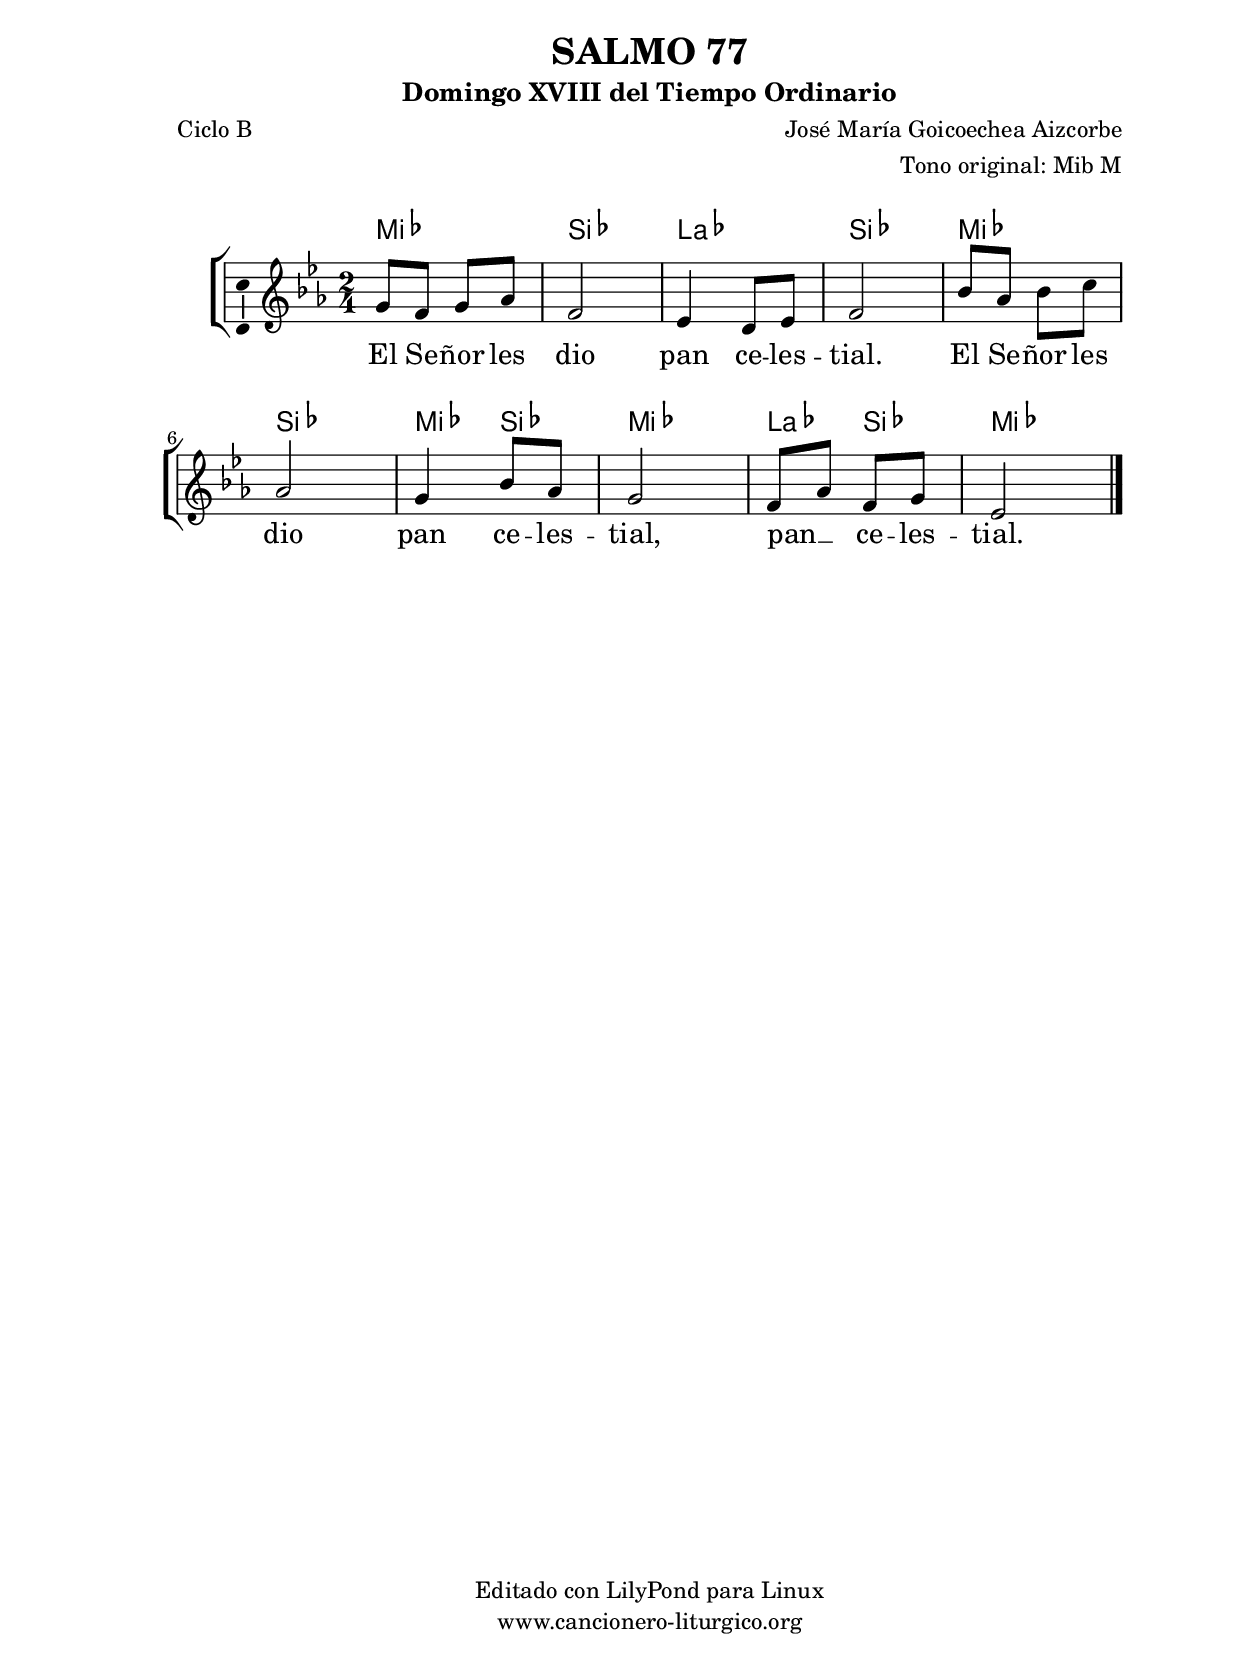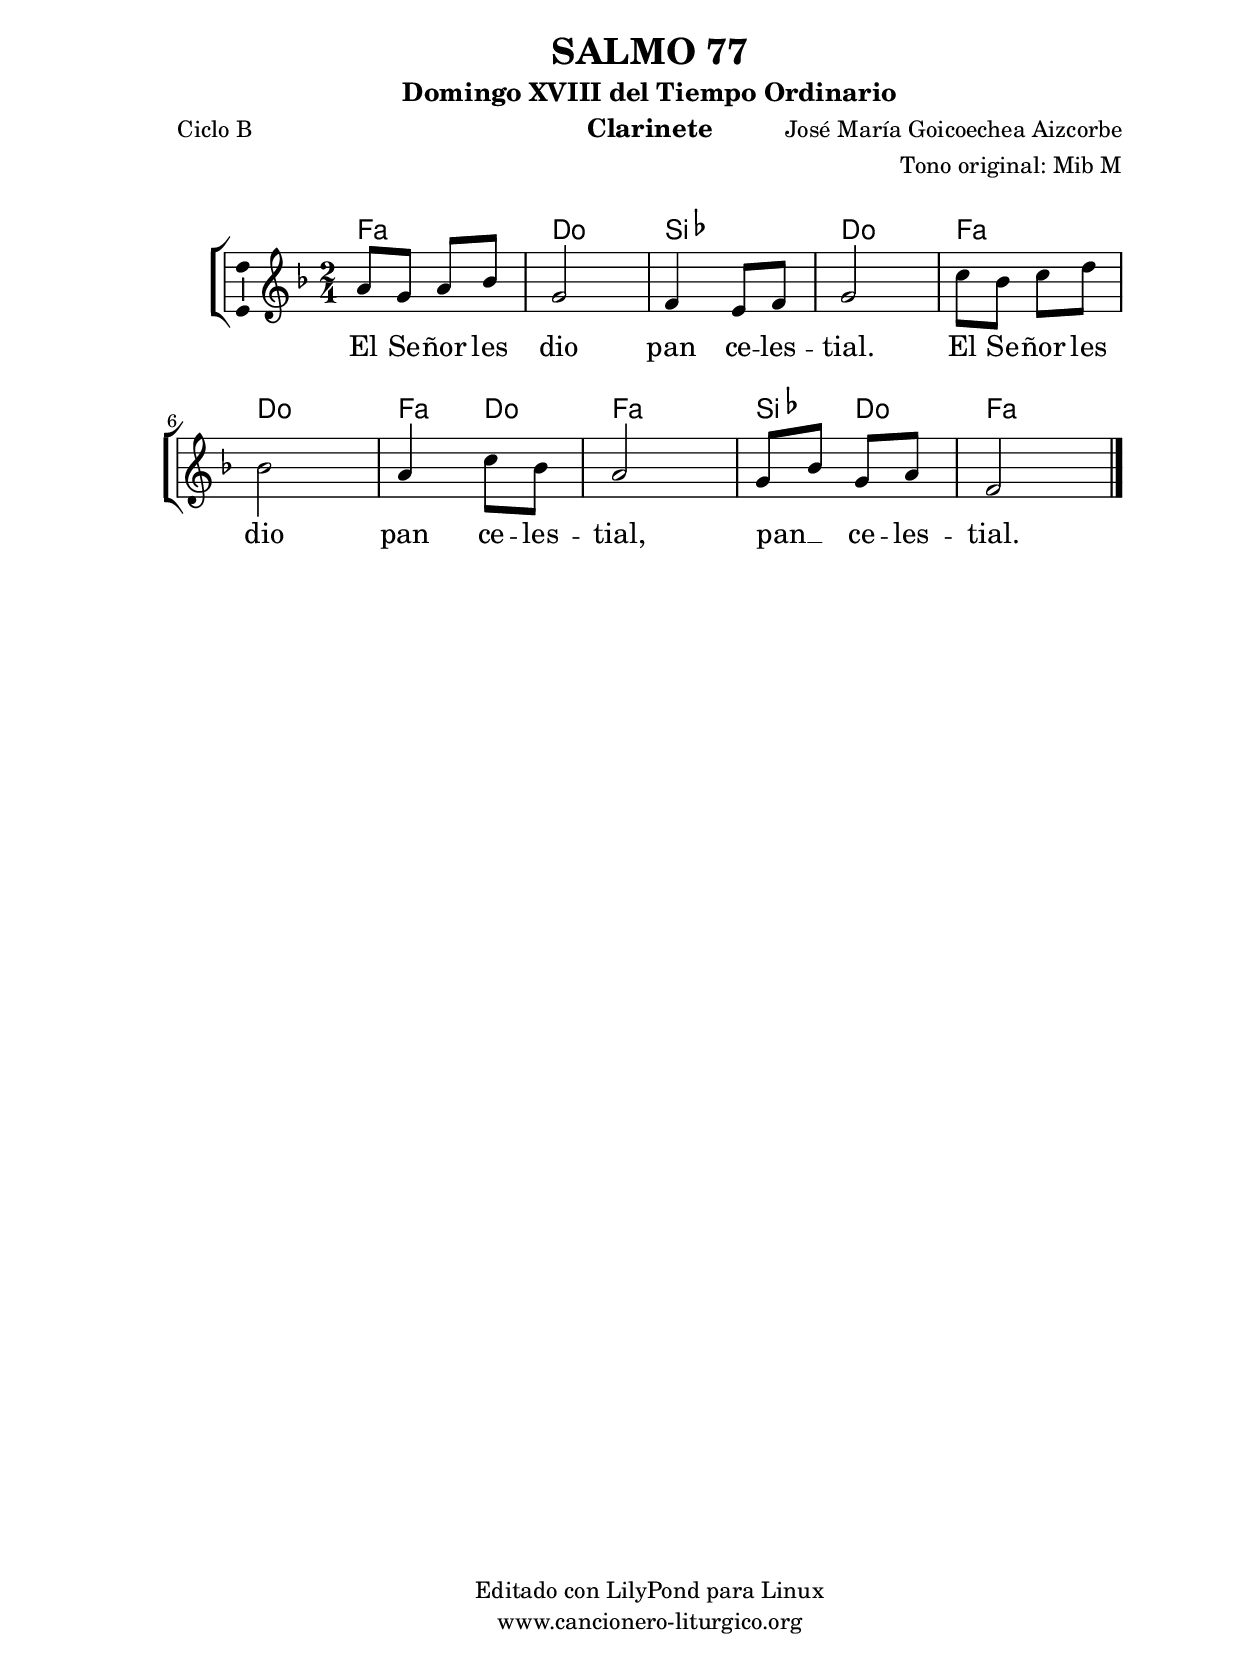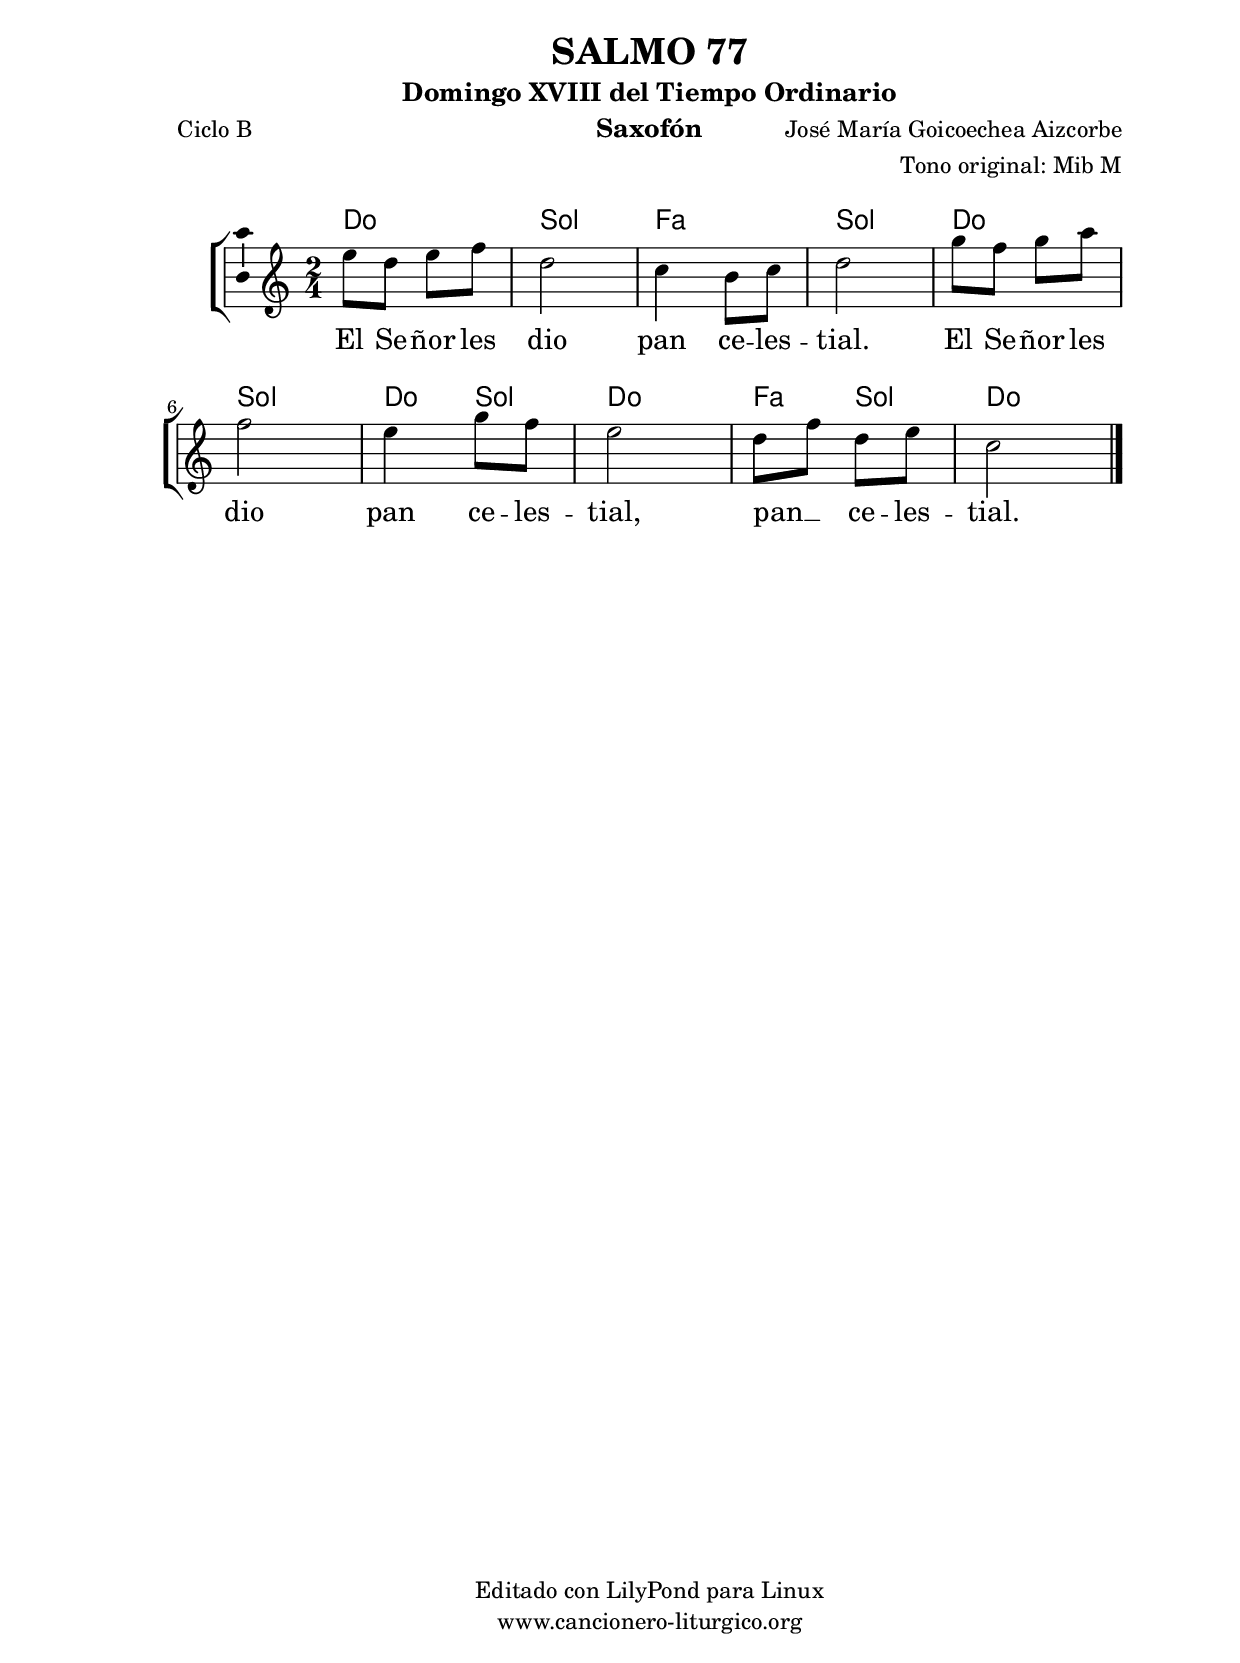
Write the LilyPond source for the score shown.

%
%para convertir .midi en .wav:
%timidity filename.midi -Ow -o finename.wav
%
%
%Para convertir de .wav a .mp3:
%lame -h -m j filename.wav
%
%
%para escuchar el midi:
%timidity nombrefichero.midi
%


%versión de lilypond para la que se ha escrito esta partitura:
\version "2.16.0"

	%Tamaño papel
	#(set-default-paper-size "a4")
	%Tamaño partitura
	#(set-global-staff-size 20)
	%No responde al pulsar sobre una nota
	#(ly:set-option 'point-and-click #f)

%parámetros del encabezamiento:
\header {
	title = "SALMO 77"
	subtitle = "Domingo XVIII del Tiempo Ordinario"
	composer = "José María Goicoechea Aizcorbe"
	poet = "Ciclo B"
	meter = ""
	arranger = "Tono original: Mib M"
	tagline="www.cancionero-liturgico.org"
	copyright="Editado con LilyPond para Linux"
	}

%parámetros asociados al papel:
\paper  {
	oddHeaderMarkup = \markup {\fill-line { \on-the-fly #not-first-page \fromproperty #'header:title \on-the-fly #not-first-page \fromproperty #'header:composer }}
	evenHeaderMarkup = \markup {\fill-line { \fromproperty #'header:composer \fromproperty #'header:title }}
	#(set-paper-size "a4")
	print-page-number = ##f
	first-page-number = 1
	print-first-page-number = ##f
%	head-separation = 3.0 \cm
	top-margin = 2.0 \cm
	bottom-margin = 0.5\cm
%%%	bottom-margin = -1.0\cm
	left-margin = 3.0 \cm
	line-width = 16.0 \cm 
	indent = 8\mm
	interscoreline = 2.\mm
	between-system-space = 15\mm
%	para que las partituras no llenen la hoja:
	ragged-bottom = ##t
%	idem para la última hoja:
	ragged-last-bottom = ##f
%	para que las partituras llenen el ancho del papel:
	ragged-last = ##f
	after-title-space = 2.5 \cm
%page-count=1
%system-count=8

	%Flexible Vertical Spacing
%	markup-markup-spacing =
%	#'((basic-distance . 15) (minimum-distance . 15) (padding . 3))
	markup-system-spacing =
	#'((basic-distance . 15) (minimum-distance . 15) (padding . 3))
	system-system-spacing =
	#'((basic-distance . 15) (minimum-distance . 15) (padding . 3))
	score-system-spacing =
	#'((basic-distance . 15) (minimum-distance . 15) (padding . 5))
%	top-system-spacing = % header
%	#'((basic-distance . 8) (minimum-distance . 0) (padding . 3))
%	top-markup-spacing =
%	#'((basic-distance . 20) (minimum-distance . 20) (padding . 3))
	last-bottom-spacing = % footer
	#'((basic-distance . 5) (minimum-distance . 5) (padding . 3))
%	score-markup-spacing =
%	#'((basic-distance . 16) (minimum-distance . 13) (padding . 3))

	}


%parámetros que afectan a toda la partitura:
global =  {
	%clave de sol (G):
	\clef G
	%armadura:
%%%	\transpose a c
	\key ees \major
	\tempo 4=100
	\set Score.tempoHideNote = ##t
	}


acordes = {
	\italianChords
	\chordmode {
%%%	\transpose a c
{

ees2 bes aes bes ees bes ees4 bes ees2 aes4 bes ees2

	}
	}
}

melodia = 
%%%	\transpose a c
{
	\relative c''{
	\time 2/4

g8 f g aes
f2
ees4 d8 ees
f2
bes8 aes bes c
aes2
g4 bes8 aes
g2
f8 aes f g
ees2

\bar "|."
}
}

texto = \lyricmode {
El Se -- ñor les dio pan ce -- les -- tial.
El Se -- ñor les dio pan ce -- les -- tial,
pan __ _ ce -- les -- tial.
	}


acordesStaff = \context ChordNames = acordesStaff <<
	\set chordChanges = ##t
	\acordes
	>>


vozStaff = \context Voice = vozStaff
\with {\consists "Ambitus_engraver"}
<<
%	\set Staff.instrumentName = ""
%	\set Staff.shortInstrumentName = ""
%	\set Staff.midiInstrument = #"clarinet"
%	\set Staff.midiInstrument = #"cello"
%	\set Staff.midiInstrument = #"flute"
	\set Staff.midiInstrument = #"electric guitar (jazz)"
%	\set Staff.midiInstrument = #"english horn"
%	\set Staff.midiInstrument = #"violin"
%	\set Staff.midiInstrument = #"glockenspiel"
	\set Staff.midiMinimumVolume = #0.7
	\set Staff.midiMaximumVolume = #0.9
	\global
	\melodia
	>>


textoStaff = \context Lyrics = textoStaff <<
	\lyricsto vozStaff \texto
	>>

\book {
	\score {
		\context ChoirStaff {
			\override StaffGroup.SystemStartBracket #'collapse-height = #1
			\override Score.SystemStartBar #'collapse-height = #1
			<<
			\acordesStaff
			\vozStaff
			\textoStaff
			>>
			}
		\layout {
	    		\context {
				\Lyrics
				\override LyricText #'font-size = #2
				}
	   		 \context {
				\Score
				%fontSize = #3
				\override StaffSymbol #'staff-space = #(magstep +3)
				%\override Beam #'thickness = #0.55
				%\override SpacingSpanner #'spacing-increment = #1.0
				%\override Slur #'height-limit = #1.5
				}
			}
		}
	\score {
		\unfoldRepeats
		\context ChoirStaff {
			<<
			\acordesStaff
			\vozStaff
			>>
			}
		\midi {
	  		\context {
	  			\Score
				tempoWholesPerMinute = #(ly:make-moment 70 4)
				}
			}
		}
	}

%Partitura para clarinete
#(define output-suffix "C")
\book {
	\header{
		instrument = "Clarinete"
		}
	\score {
		\context ChoirStaff {
			\override StaffGroup.SystemStartBracket #'collapse-height = #1
			\override Score.SystemStartBar #'collapse-height = #1
\transpose c d
			<<
			\acordesStaff
			\vozStaff
			\textoStaff
			>>
			}
		\layout {
	    		\context {
				\Lyrics
				\override LyricText #'font-size = #2
				}
	   		 \context {
				\Score
				%fontSize = #3
				\override StaffSymbol #'staff-space = #(magstep +3)
				%\override Beam #'thickness = #0.55
				%\override SpacingSpanner #'spacing-increment = #1.0
				%\override Slur #'height-limit = #1.5
				}
			}
		}
	}

%Partitura para saxofón
#(define output-suffix "S")
\book {
	\header{
		instrument = "Saxofón"
		}
	\score {
		\context ChoirStaff {
			\override StaffGroup.SystemStartBracket #'collapse-height = #1
			\override Score.SystemStartBar #'collapse-height = #1
\transpose c a
			<<
			\acordesStaff
			\vozStaff
			\textoStaff
			>>
			}
		\layout {
	    		\context {
				\Lyrics
				\override LyricText #'font-size = #2
				}
	   		 \context {
				\Score
				%fontSize = #3
				\override StaffSymbol #'staff-space = #(magstep +3)
				%\override Beam #'thickness = #0.55
				%\override SpacingSpanner #'spacing-increment = #1.0
				%\override Slur #'height-limit = #1.5
				}
			}
		}
	}

